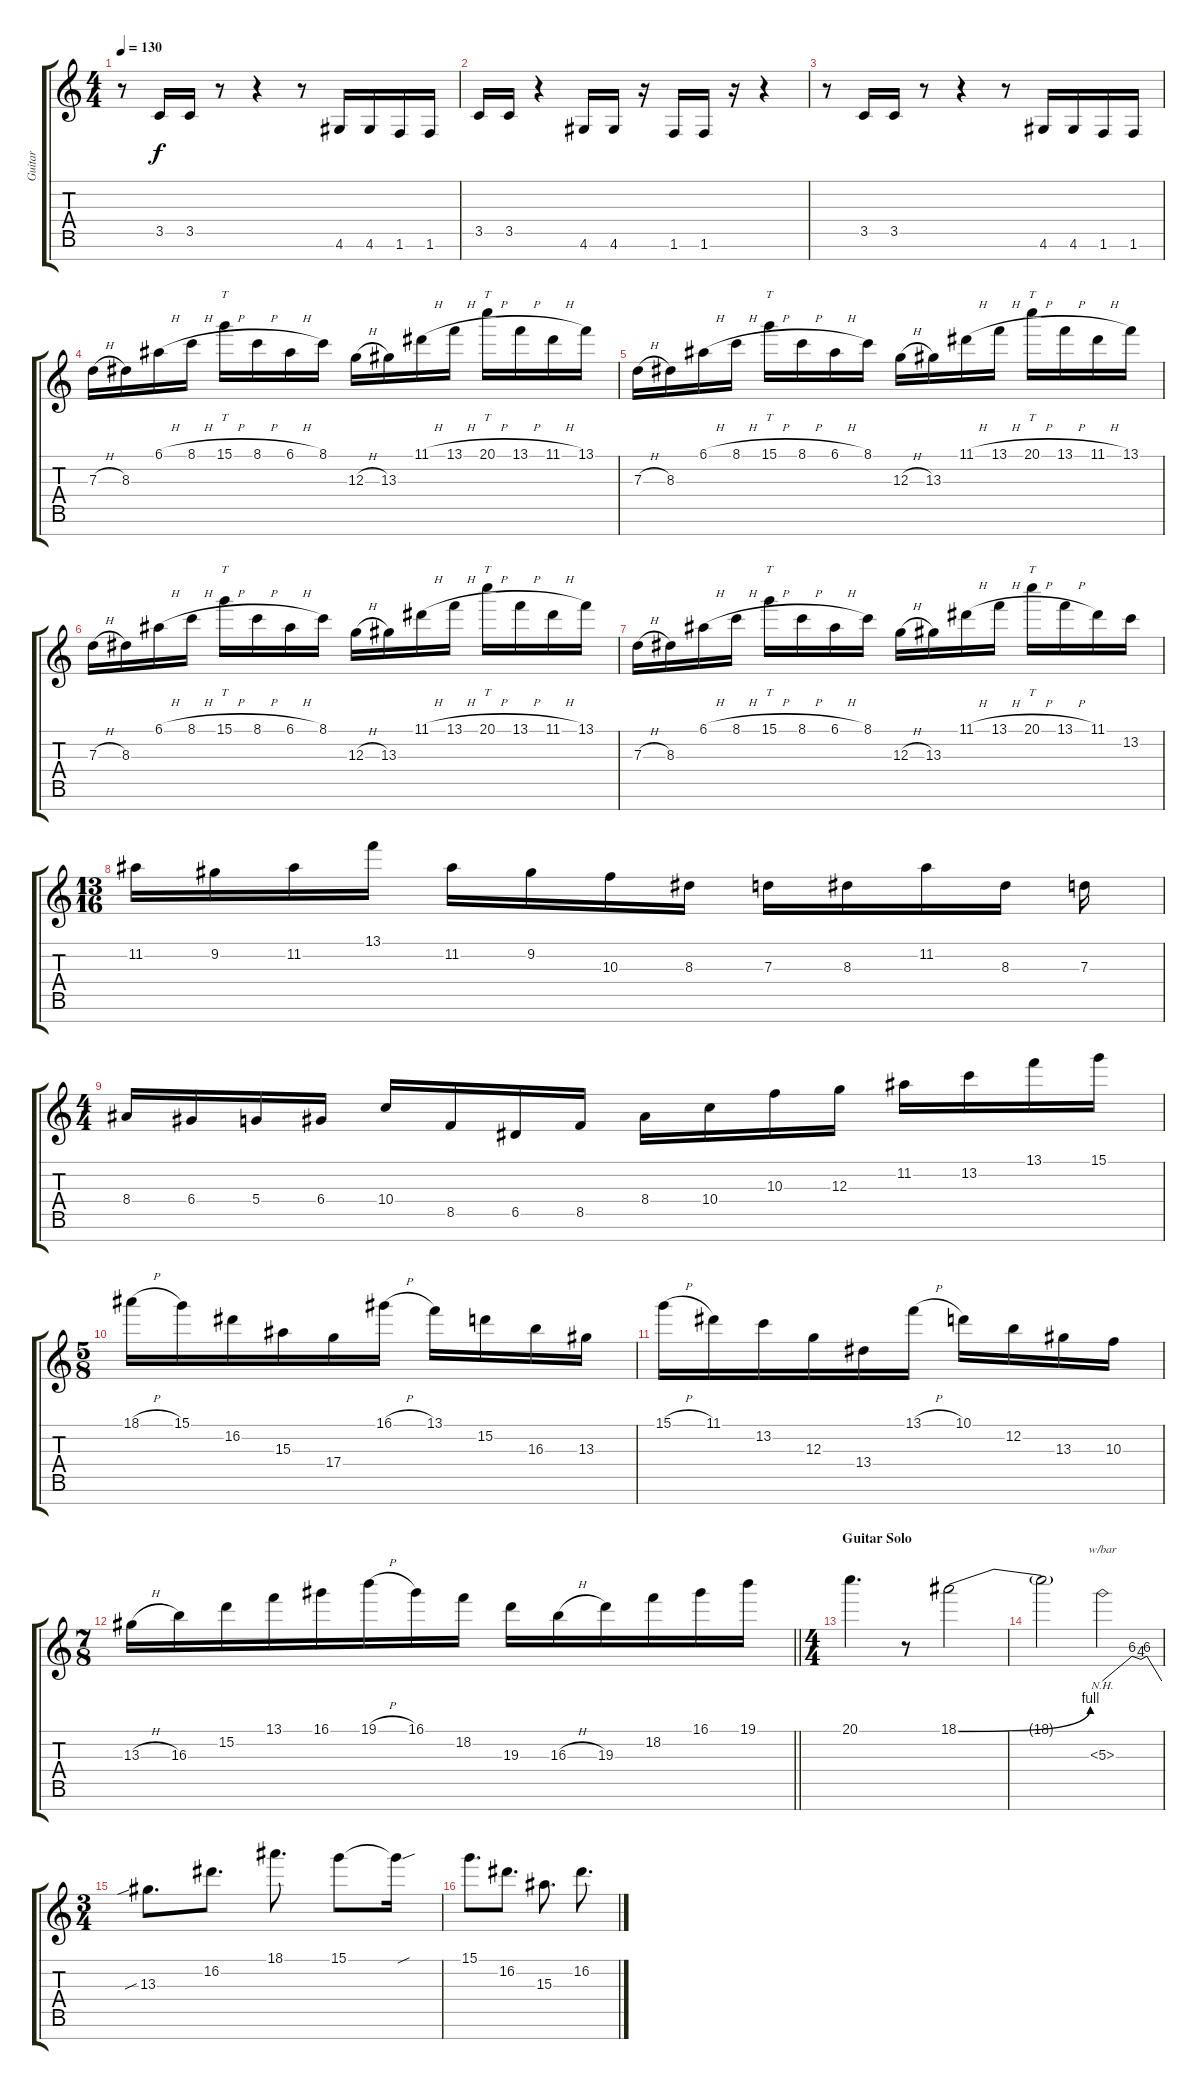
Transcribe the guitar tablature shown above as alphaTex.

\track ("Guitar" "Guitar") {instrument distortionguitar}
\staff {score tabs}
\tuning (E4 B3 G3 D3 A2 E2 B1) {hide}
\ts (4 4)
\tempo 130
\clef g2
\ks c
r.8{dy f} 3.5.16 3.5.16 r.8 r.4 r.8 4.6.16 4.6.16 1.6.16 1.6.16 |
3.5.16 3.5.16 r.4 4.6.16 4.6.16 r.16 1.6.16 1.6.16 r.16 r.4 |
r.8 3.5.16 3.5.16 r.8 r.4 r.8 4.6.16 4.6.16 1.6.16 1.6.16 |
7.3{h}.16{balance 3} 8.3.16 6.1{h}.16 8.1{h}.16 15.1{h}.16{tt} 8.1{h}.16 6.1{h}.16 8.1.16 12.3{h}.16 13.3.16 11.1{h}.16 13.1{h}.16 20.1{h}.16{tt} 13.1{h}.16 11.1{h}.16 13.1.16 |
7.3{h}.16 8.3.16 6.1{h}.16 8.1{h}.16 15.1{h}.16{tt} 8.1{h}.16 6.1{h}.16 8.1.16 12.3{h}.16 13.3.16 11.1{h}.16 13.1{h}.16 20.1{h}.16{tt} 13.1{h}.16 11.1{h}.16 13.1.16 |
7.3{h}.16 8.3.16 6.1{h}.16 8.1{h}.16 15.1{h}.16{tt} 8.1{h}.16 6.1{h}.16 8.1.16 12.3{h}.16 13.3.16 11.1{h}.16 13.1{h}.16 20.1{h}.16{tt} 13.1{h}.16 11.1{h}.16 13.1.16 |
7.3{h}.16 8.3.16 6.1{h}.16 8.1{h}.16 15.1{h}.16{tt} 8.1{h}.16 6.1{h}.16 8.1.16 12.3{h}.16 13.3.16 11.1{h}.16 13.1{h}.16 20.1{h}.16{tt} 13.1{h}.16 11.1.16 13.2.16 |
\ts (13 16)
11.2.16 9.2.16 11.2.16 13.1.16 11.2.16 9.2.16 10.3.16 8.3.16 7.3.16 8.3.16 11.2.16 8.3.16 7.3.16 |
\ts (4 4)
8.4.16 6.4.16 5.4.16 6.4.16 10.4.16 8.5.16 6.5.16 8.5.16 8.4.16 10.4.16 10.3.16 12.3.16 11.2.16 13.2.16 13.1.16 15.1.16 |
\ts (5 8)
18.1{h}.16 15.1.16 16.2.16 15.3.16 17.4.16 16.1{h}.16 13.1.16 15.2.16 16.3.16 13.3.16 |
15.1{h}.16 11.1.16 13.2.16 12.3.16 13.4.16 13.1{h}.16 10.1.16 12.2.16 13.3.16 10.3.16 |
\ts (7 8)
\barLineRight lightlight
13.3{h}.16 16.3.16 15.2.16 13.1.16 16.1.16 19.1{h}.16 16.1.16 18.2.16 19.3.16 16.3{h}.16 19.3.16 18.2.16 16.1.16 19.1.16 |
\ts (4 4)
\section ("" "Guitar Solo")
20.1.4{d} r.8 18.1{be (bend 0 0 60 4)}.2{balance 8} |
18.1{t}.2 5.3{nh}.2{tbe (custom default 0 0 30 24 39 16 45 24 60 0)} |
\ts (3 4)
13.3{sib}.8{d} 16.2.8{d} 18.1.8{d} 15.1.8 15.1{sou t}.16 |
15.1.8{d} 16.2.8{d} 15.3.8{d} 16.2.8{d}
